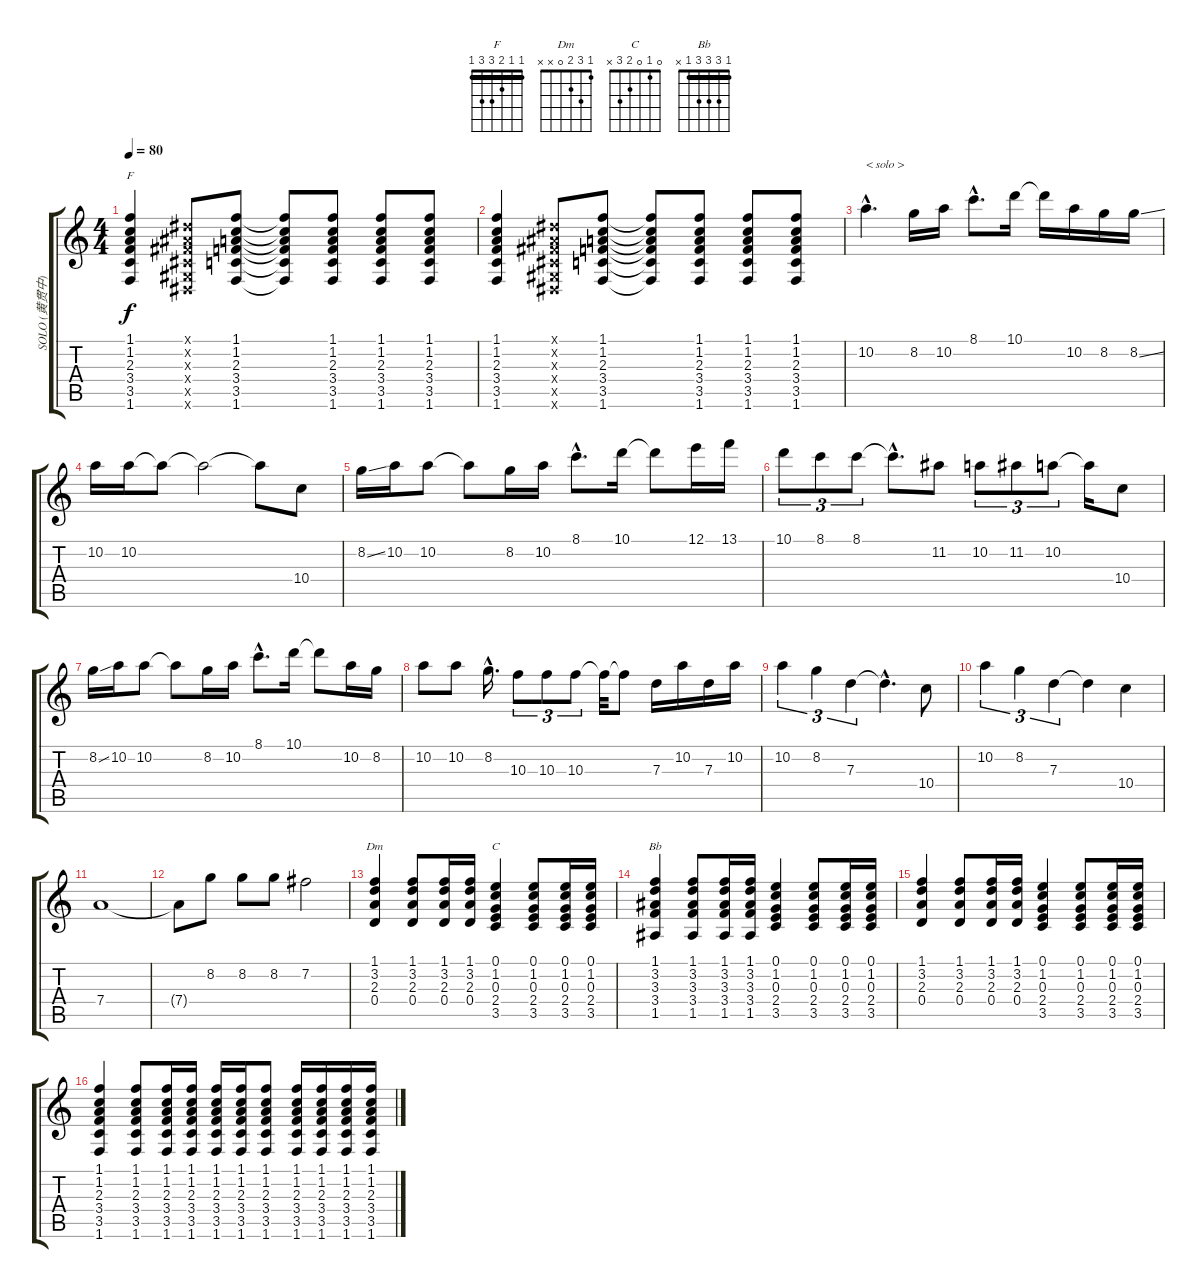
\track ("SOLO (黄贯中)" "SOLO (黄贯中)") {instrument acousticguitarsteel}
\staff {score tabs}
\tuning (E4 B3 G3 D3 A2 E2) {hide}
\chord ("F" 1 1 2 3 3 1) {barre 1}
\chord ("Dm" 1 3 2 0 x x)
\chord ("C" 0 1 0 2 3 x)
\chord ("Bb" 1 3 3 3 1 x) {barre 1}
\ts (4 4)
\tempo 80
\clef g2
\ks c
(1.1 1.2 2.3 3.4 3.5 1.6).4{ch "F" dy f} (-1.1{x} -1.2{x} -1.3{x} -1.4{x} -1.5{x} -1.6{x}).8 (1.1 1.2 2.3 3.4 3.5 1.6).8 (1.1{t} 1.2{t} 2.3{t} 3.4{t} 3.5{t} 1.6{t}).8 (1.1 1.2 2.3 3.4 3.5 1.6).8 (1.1 1.2 2.3 3.4 3.5 1.6).8 (1.1 1.2 2.3 3.4 3.5 1.6).8 |
(1.1 1.2 2.3 3.4 3.5 1.6).4 (-1.1{x} -1.2{x} -1.3{x} -1.4{x} -1.5{x} -1.6{x}).8 (1.1 1.2 2.3 3.4 3.5 1.6).8 (1.1{t} 1.2{t} 2.3{t} 3.4{t} 3.5{t} 1.6{t}).8 (1.1 1.2 2.3 3.4 3.5 1.6).8 (1.1 1.2 2.3 3.4 3.5 1.6).8 (1.1 1.2 2.3 3.4 3.5 1.6).8 |
10.2{hac}.4{d txt "< solo >"} 8.2.16 10.2.16 8.1{hac}.8{d} 10.1.16 10.1{t}.16 10.2.16 8.2.16 8.2{ss}.16 |
10.2.16 10.2.16 10.2{t}.8 10.2{t}.2 10.2{t}.8 10.4.8 |
8.2{ss}.16 10.2.16 10.2.8 10.2{t}.8 8.2.16 10.2.16 8.1{hac}.8{d} 10.1.16 10.1{t}.8 12.1.16 13.1.16 |
10.1.8{tu (3 2)} 8.1.8{tu (3 2)} 8.1.8{tu (3 2)} 8.1{hac t}.8{d} 11.2.8 10.2.8{tu (3 2)} 11.2.8{tu (3 2)} 10.2.8{tu (3 2)} 10.2{t}.16 10.4.8 |
8.2{ss}.16 10.2.16 10.2.8 10.2{t}.8 8.2.16 10.2.16 8.1{hac}.8{d} 10.1.16 10.1{t}.8 10.2.16 8.2.16 |
10.2.8 10.2.8 8.2{hac}.16{d} 10.3.8{tu (3 2)} 10.3.8{tu (3 2)} 10.3.8{tu (3 2)} 10.3{t}.32 10.3{t}.8 7.3.16 10.2.16 7.3.16 10.2.16 |
10.2.4{tu (3 2)} 8.2.4{tu (3 2)} 7.3.4{tu (3 2)} 7.3{hac t}.4{d} 10.4.8 |
10.2.4{tu (3 2)} 8.2.4{tu (3 2)} 7.3.4{tu (3 2)} 7.3{t}.4 10.4.4 |
7.4.1 |
7.4{t}.8 8.2.8 8.2.8 8.2.8 7.2.2 |
(1.1 3.2 2.3 0.4).4{ch "Dm"} (1.1 3.2 2.3 0.4).8 (1.1 3.2 2.3 0.4).16 (1.1 3.2 2.3 0.4).16 (0.1 1.2 0.3 2.4 3.5).4{ch "C"} (0.1 1.2 0.3 2.4 3.5).8 (0.1 1.2 0.3 2.4 3.5).16 (0.1 1.2 0.3 2.4 3.5).16 |
(1.1 3.2 3.3 3.4 1.5).4{ch "Bb"} (1.1 3.2 3.3 3.4 1.5).8 (1.1 3.2 3.3 3.4 1.5).16 (1.1 3.2 3.3 3.4 1.5).16 (0.1 1.2 0.3 2.4 3.5).4 (0.1 1.2 0.3 2.4 3.5).8 (0.1 1.2 0.3 2.4 3.5).16 (0.1 1.2 0.3 2.4 3.5).16 |
(1.1 3.2 2.3 0.4).4 (1.1 3.2 2.3 0.4).8 (1.1 3.2 2.3 0.4).16 (1.1 3.2 2.3 0.4).16 (0.1 1.2 0.3 2.4 3.5).4 (0.1 1.2 0.3 2.4 3.5).8 (0.1 1.2 0.3 2.4 3.5).16 (0.1 1.2 0.3 2.4 3.5).16 |
(1.1 1.2 2.3 3.4 3.5 1.6).4 (1.1 1.2 2.3 3.4 3.5 1.6).8 (1.1 1.2 2.3 3.4 3.5 1.6).16 (1.1 1.2 2.3 3.4 3.5 1.6).16 (1.1 1.2 2.3 3.4 3.5 1.6).16 (1.1 1.2 2.3 3.4 3.5 1.6).16 (1.1 1.2 2.3 3.4 3.5 1.6).8 (1.1 1.2 2.3 3.4 3.5 1.6).16 (1.1 1.2 2.3 3.4 3.5 1.6).16 (1.1 1.2 2.3 3.4 3.5 1.6).16 (1.1 1.2 2.3 3.4 3.5 1.6).16
